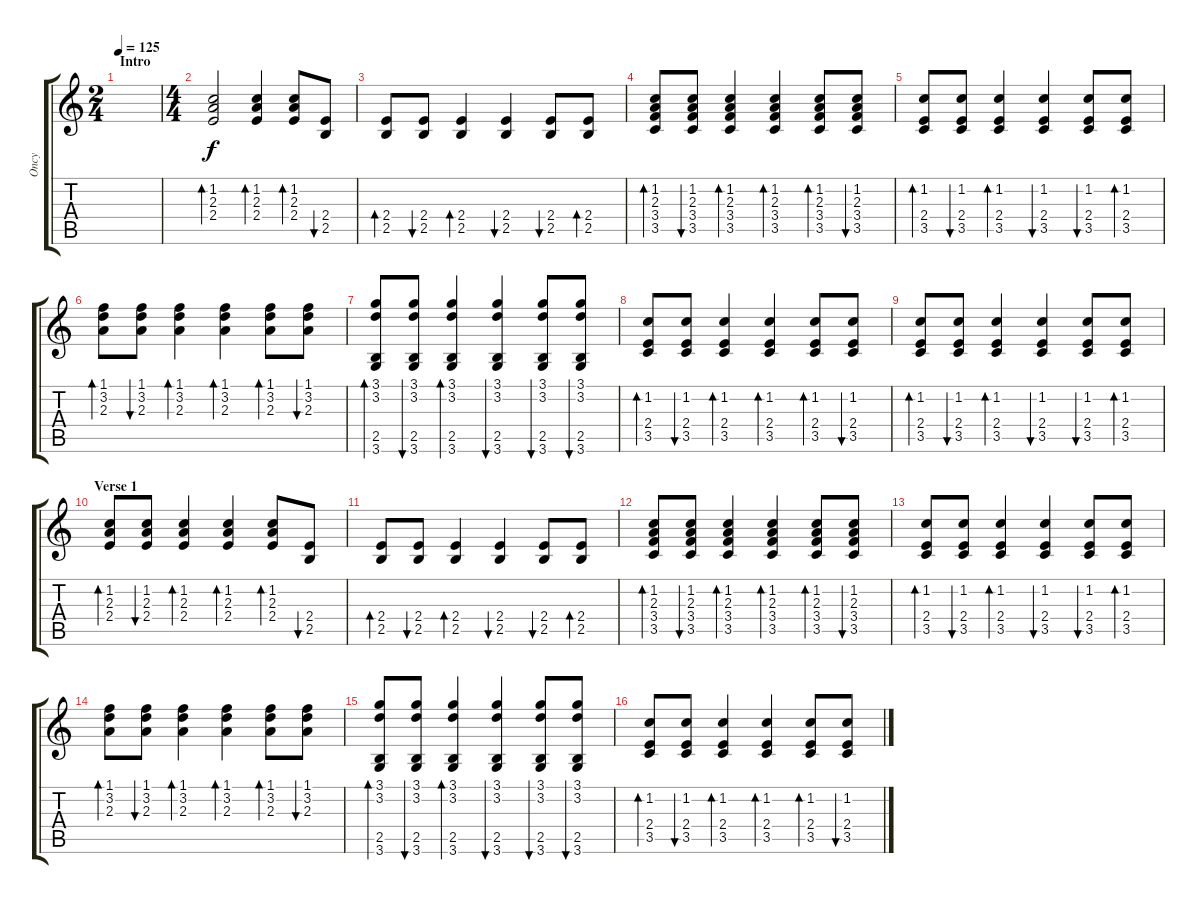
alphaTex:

\track ("Oncy" "Oncy") {instrument acousticguitarsteel}
\staff {score tabs}
\tuning (E4 B3 G3 D3 A2 E2) {hide}
\ts (2 4)
\section ("" "Intro")
\tempo 125
\clef g2
\ks c
|
\ts (4 4)
(1.2 2.3 2.4).2{bd 240} (1.2 2.3 2.4).4{bd 240} (1.2 2.3 2.4).8{bd 240} (2.4 2.5).8{bu 240} |
(2.4 2.5).8{bd 240} (2.4 2.5).8{bu 240} (2.4 2.5).4{bd 240} (2.4 2.5).4{bu 240} (2.4 2.5).8{bu 240} (2.4 2.5).8{bd 240} |
(1.2 2.3 3.4 3.5).8{bd 240} (1.2 2.3 3.4 3.5).8{bu 240} (1.2 2.3 3.4 3.5).4{bd 240} (1.2 2.3 3.4 3.5).4{bd 240} (1.2 2.3 3.4 3.5).8{bd 240} (1.2 2.3 3.4 3.5).8{bu 240} |
(1.2 2.4 3.5).8{bd 240} (1.2 2.4 3.5).8{bu 240} (1.2 2.4 3.5).4{bd 240} (1.2 2.4 3.5).4{bu 240} (1.2 2.4 3.5).8{bu 240} (1.2 2.4 3.5).8{bd 240} |
(1.1 3.2 2.3).8{bd 240} (1.1 3.2 2.3).8{bu 240} (1.1 3.2 2.3).4{bd 240} (1.1 3.2 2.3).4{bd 240} (1.1 3.2 2.3).8{bd 240} (1.1 3.2 2.3).8{bu 240} |
(3.1 3.2 2.5 3.6).8{bd 240} (3.1 3.2 2.5 3.6).8{bu 240} (3.1 3.2 2.5 3.6).4{bd 240} (3.1 3.2 2.5 3.6).4{bu 240} (3.1 3.2 2.5 3.6).8{bu 240} (3.1 3.2 2.5 3.6).8{bu 240} |
(1.2 2.4 3.5).8{bd 240} (1.2 2.4 3.5).8{bu 240} (1.2 2.4 3.5).4{bd 240} (1.2 2.4 3.5).4{bd 240} (1.2 2.4 3.5).8{bd 240} (1.2 2.4 3.5).8{bu 240} |
(1.2 2.4 3.5).8{bd 240} (1.2 2.4 3.5).8{bu 240} (1.2 2.4 3.5).4{bd 240} (1.2 2.4 3.5).4{bu 240} (1.2 2.4 3.5).8{bu 240} (1.2 2.4 3.5).8{bd 240} |
\section ("" "Verse 1")
(1.2 2.3 2.4).8{bd 240} (1.2 2.3 2.4).8{bu 240} (1.2 2.3 2.4).4{bd 240} (1.2 2.3 2.4).4{bd 240} (1.2 2.3 2.4).8{bd 240} (2.4 2.5).8{bu 240} |
(2.4 2.5).8{bd 240} (2.4 2.5).8{bu 240} (2.4 2.5).4{bd 240} (2.4 2.5).4{bu 240} (2.4 2.5).8{bu 240} (2.4 2.5).8{bd 240} |
(1.2 2.3 3.4 3.5).8{bd 240} (1.2 2.3 3.4 3.5).8{bu 240} (1.2 2.3 3.4 3.5).4{bd 240} (1.2 2.3 3.4 3.5).4{bd 240} (1.2 2.3 3.4 3.5).8{bd 240} (1.2 2.3 3.4 3.5).8{bu 240} |
(1.2 2.4 3.5).8{bd 240} (1.2 2.4 3.5).8{bu 240} (1.2 2.4 3.5).4{bd 240} (1.2 2.4 3.5).4{bu 240} (1.2 2.4 3.5).8{bu 240} (1.2 2.4 3.5).8{bd 240} |
(1.1 3.2 2.3).8{bd 240} (1.1 3.2 2.3).8{bu 240} (1.1 3.2 2.3).4{bd 240} (1.1 3.2 2.3).4{bd 240} (1.1 3.2 2.3).8{bd 240} (1.1 3.2 2.3).8{bu 240} |
(3.1 3.2 2.5 3.6).8{bd 240} (3.1 3.2 2.5 3.6).8{bu 240} (3.1 3.2 2.5 3.6).4{bd 240} (3.1 3.2 2.5 3.6).4{bu 240} (3.1 3.2 2.5 3.6).8{bu 240} (3.1 3.2 2.5 3.6).8{bu 240} |
(1.2 2.4 3.5).8{bd 240} (1.2 2.4 3.5).8{bu 240} (1.2 2.4 3.5).4{bd 240} (1.2 2.4 3.5).4{bd 240} (1.2 2.4 3.5).8{bd 240} (1.2 2.4 3.5).8{bu 240}
